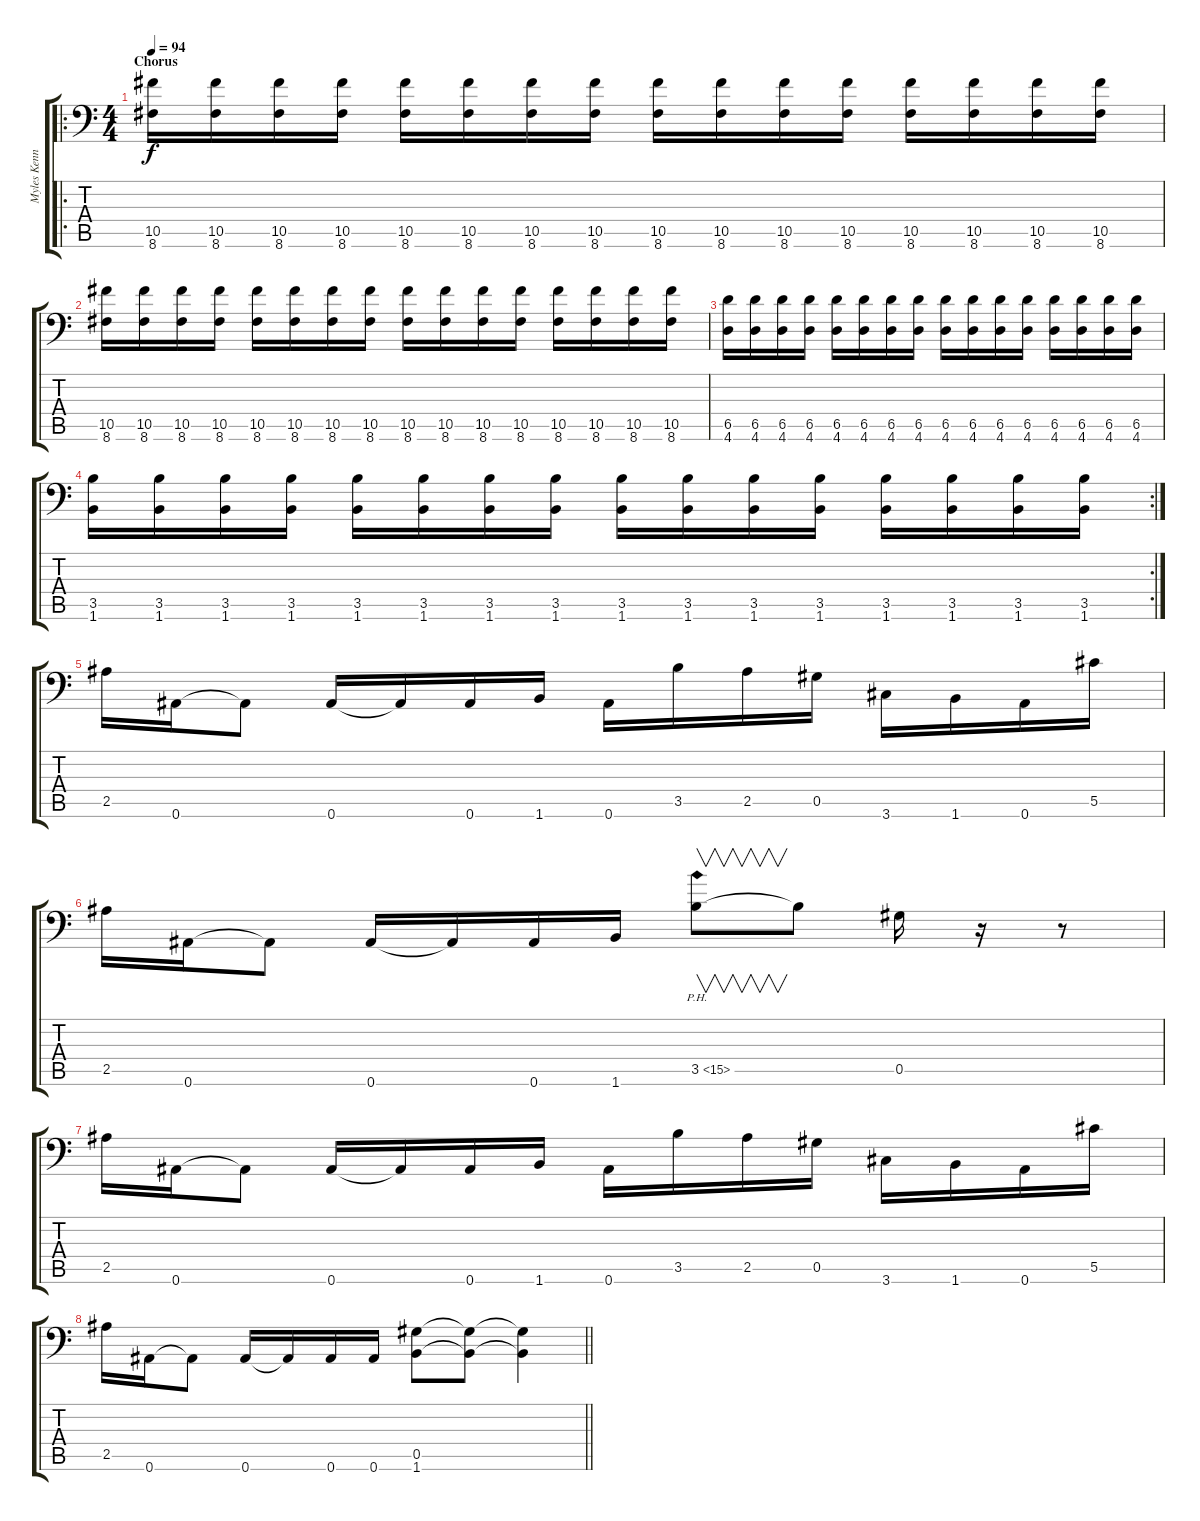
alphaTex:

\track ("Myles Kennedy" "Myles Kenn") {instrument distortionguitar}
\staff {score tabs}
\tuning (Eb4 Bb3 Gb3 Db3 Ab2 Bb1) {hide}
\ro
\ts (4 4)
\section ("" "Chorus")
\tempo 94
\clef f4
\ks c
(10.5 8.6).16{dy f} (10.5 8.6).16 (10.5 8.6).16 (10.5 8.6).16 (10.5 8.6).16 (10.5 8.6).16 (10.5 8.6).16 (10.5 8.6).16 (10.5 8.6).16 (10.5 8.6).16 (10.5 8.6).16 (10.5 8.6).16 (10.5 8.6).16 (10.5 8.6).16 (10.5 8.6).16 (10.5 8.6).16 |
(10.5 8.6).16 (10.5 8.6).16 (10.5 8.6).16 (10.5 8.6).16 (10.5 8.6).16 (10.5 8.6).16 (10.5 8.6).16 (10.5 8.6).16 (10.5 8.6).16 (10.5 8.6).16 (10.5 8.6).16 (10.5 8.6).16 (10.5 8.6).16 (10.5 8.6).16 (10.5 8.6).16 (10.5 8.6).16 |
(6.5 4.6).16 (6.5 4.6).16 (6.5 4.6).16 (6.5 4.6).16 (6.5 4.6).16 (6.5 4.6).16 (6.5 4.6).16 (6.5 4.6).16 (6.5 4.6).16 (6.5 4.6).16 (6.5 4.6).16 (6.5 4.6).16 (6.5 4.6).16 (6.5 4.6).16 (6.5 4.6).16 (6.5 4.6).16 |
\rc 2
(3.5 1.6).16 (3.5 1.6).16 (3.5 1.6).16 (3.5 1.6).16 (3.5 1.6).16 (3.5 1.6).16 (3.5 1.6).16 (3.5 1.6).16 (3.5 1.6).16 (3.5 1.6).16 (3.5 1.6).16 (3.5 1.6).16 (3.5 1.6).16 (3.5 1.6).16 (3.5 1.6).16 (3.5 1.6).16 |
2.5.16 0.6.16 0.6{t}.8 0.6.16 0.6{t}.16 0.6.16 1.6.16 0.6.16 3.5.16 2.5.16 0.5.16 3.6.16 1.6.16 0.6.16 5.5.16 |
2.5.16 0.6.16 0.6{t}.8 0.6.16 0.6{t}.16 0.6.16 1.6.16 3.5{ph 12}.8{v} 3.5{t}.8 0.5.16 r.16 r.8 |
2.5.16 0.6.16 0.6{t}.8 0.6.16 0.6{t}.16 0.6.16 1.6.16 0.6.16 3.5.16 2.5.16 0.5.16 3.6.16 1.6.16 0.6.16 5.5.16 |
\barLineRight lightlight
2.5.16 0.6.16 0.6{t}.8 0.6.16 0.6{t}.16 0.6.16 0.6.16 (0.5 1.6).8 (0.5{t} 1.6{t}).8 (0.5{t} 1.6{t}).4
